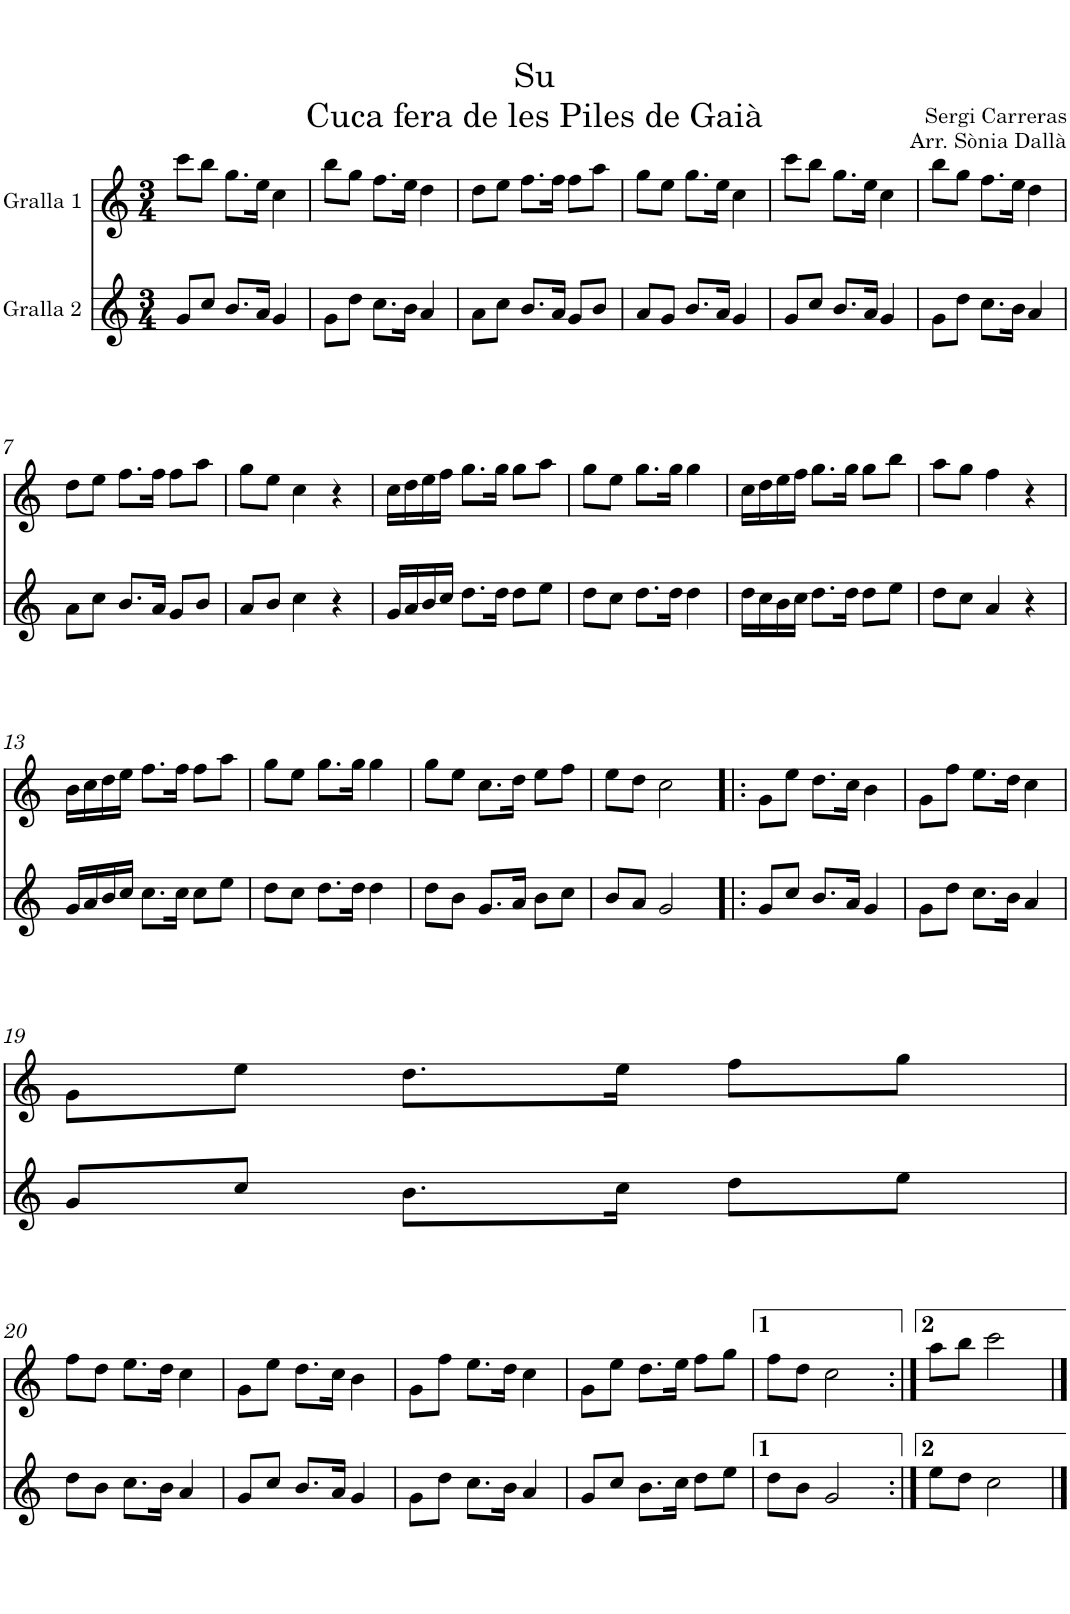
**kern	**kern
*part2	*part1
*staff2	*staff1
*I"Gralla 2	*I"Gralla 1
*clefG2	*clefG2
*k[]	*k[]
*M3/4	*M3/4
=1	=1
8g/L	8ccc\L
8cc/J	8bb\J
8.b/L	8.gg\L
16a/Jk	16ee\Jk
4g/	4cc\
=2	=2
8g\L	8bb\L
8dd\J	8gg\J
8.cc\L	8.ff\L
16b\Jk	16ee\Jk
4a/	4dd\
=3	=3
8a\L	8dd\L
8cc\J	8ee\J
8.b/L	8.ff\L
16a/Jk	16ff\Jk
8g/L	8ff\L
8b/J	8aa\J
=4	=4
8a/L	8gg\L
8g/J	8ee\J
8.b/L	8.gg\L
16a/Jk	16ee\Jk
4g/	4cc\
=5	=5
8g/L	8ccc\L
8cc/J	8bb\J
8.b/L	8.gg\L
16a/Jk	16ee\Jk
4g/	4cc\
=6	=6
8g\L	8bb\L
8dd\J	8gg\J
8.cc\L	8.ff\L
16b\Jk	16ee\Jk
4a/	4dd\
!!LO:LB:g=z
=7	=7
8a\L	8dd\L
8cc\J	8ee\J
8.b/L	8.ff\L
16a/Jk	16ff\Jk
8g/L	8ff\L
8b/J	8aa\J
=8	=8
8a/L	8gg\L
8b/J	8ee\J
4cc\	4cc\
4r	4r
=9	=9
16g/LL	16cc\LL
16a/	16dd\
16b/	16ee\
16cc/JJ	16ff\JJ
8.dd\L	8.gg\L
16dd\Jk	16gg\Jk
8dd\L	8gg\L
8ee\J	8aa\J
=10	=10
8dd\L	8gg\L
8cc\J	8ee\J
8.dd\L	8.gg\L
16dd\Jk	16gg\Jk
4dd\	4gg\
=11	=11
16dd\LL	16cc\LL
16cc\	16dd\
16b\	16ee\
16cc\JJ	16ff\JJ
8.dd\L	8.gg\L
16dd\Jk	16gg\Jk
8dd\L	8gg\L
8ee\J	8bb\J
=12	=12
8dd\L	8aa\L
8cc\J	8gg\J
4a/	4ff\
4r	4r
!!LO:LB:g=z
=13	=13
16g/LL	16b\LL
16a/	16cc\
16b/	16dd\
16cc/JJ	16ee\JJ
8.cc\L	8.ff\L
16cc\Jk	16ff\Jk
8cc\L	8ff\L
8ee\J	8aa\J
=14	=14
8dd\L	8gg\L
8cc\J	8ee\J
8.dd\L	8.gg\L
16dd\Jk	16gg\Jk
4dd\	4gg\
=15	=15
8dd\L	8gg\L
8b\J	8ee\J
8.g/L	8.cc\L
16a/Jk	16dd\Jk
8b\L	8ee\L
8cc\J	8ff\J
=16	=16
8b/L	8ee\L
8a/J	8dd\J
2g/	2cc\
=17!|:	=17!|:
8g/L	8g\L
8cc/J	8ee\J
8.b/L	8.dd\L
16a/Jk	16cc\Jk
4g/	4b\
=18	=18
8g\L	8g\L
8dd\J	8ff\J
8.cc\L	8.ee\L
16b\Jk	16dd\Jk
4a/	4cc\
!!LO:LB:g=z
=19	=19
8g/L	8g\L
8cc/J	8ee\J
8.b\L	8.dd\L
16cc\Jk	16ee\Jk
8dd\L	8ff\L
8ee\J	8gg\J
!!LO:LB:g=z
=20	=20
8dd\L	8ff\L
8b\J	8dd\J
8.cc\L	8.ee\L
16b\Jk	16dd\Jk
4a/	4cc\
=21	=21
8g/L	8g\L
8cc/J	8ee\J
8.b/L	8.dd\L
16a/Jk	16cc\Jk
4g/	4b\
=22	=22
8g\L	8g\L
8dd\J	8ff\J
8.cc\L	8.ee\L
16b\Jk	16dd\Jk
4a/	4cc\
=23	=23
8g/L	8g\L
8cc/J	8ee\J
8.b\L	8.dd\L
16cc\Jk	16ee\Jk
8dd\L	8ff\L
8ee\J	8gg\J
=24	=24
8dd\L	8ff\L
8b\J	8dd\J
2g/	2cc\
=25:|!	=25:|!
8ee\L	8aa\L
8dd\J	8bb\J
2cc\	2ccc\
==	==
*-	*-
